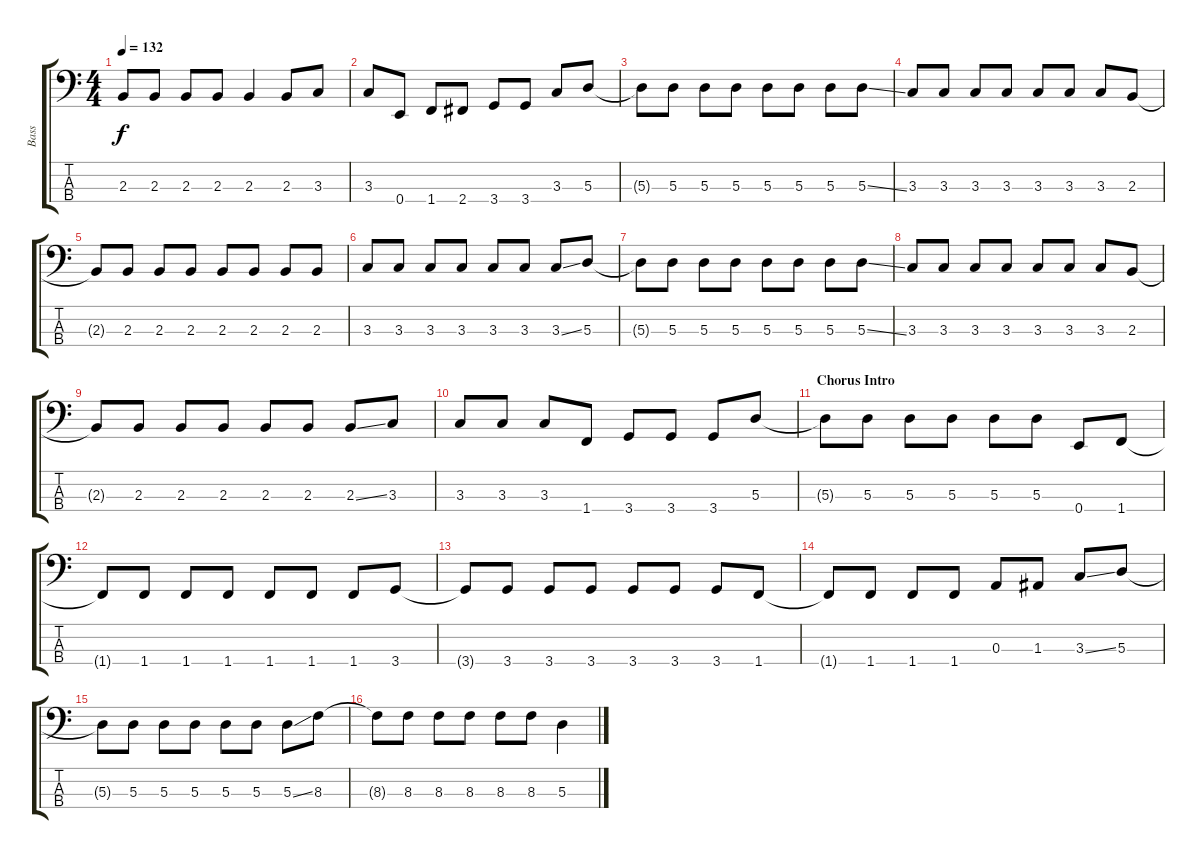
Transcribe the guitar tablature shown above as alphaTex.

\track ("Bass" "Bass") {instrument electricbassfinger}
\staff {score tabs}
\tuning (G2 D2 A1 E1) {hide}
\ts (4 4)
\tempo 132
\clef f4
\ks c
2.3{t}.8{dy f} 2.3.8 2.3.8 2.3.8 2.3.4 2.3.8 3.3.8 |
3.3.8 0.4.8 1.4.8 2.4.8 3.4.8 3.4.8 3.3.8 5.3.8 |
5.3{t}.8 5.3.8 5.3.8 5.3.8 5.3.8 5.3.8 5.3.8 5.3{ss}.8 |
3.3.8 3.3.8 3.3.8 3.3.8 3.3.8 3.3.8 3.3.8 2.3.8 |
2.3{t}.8 2.3.8 2.3.8 2.3.8 2.3.8 2.3.8 2.3.8 2.3.8 |
3.3.8 3.3.8 3.3.8 3.3.8 3.3.8 3.3.8 3.3{ss}.8 5.3.8 |
5.3{t}.8 5.3.8 5.3.8 5.3.8 5.3.8 5.3.8 5.3.8 5.3{ss}.8 |
3.3.8 3.3.8 3.3.8 3.3.8 3.3.8 3.3.8 3.3.8 2.3.8 |
2.3{t}.8 2.3.8 2.3.8 2.3.8 2.3.8 2.3.8 2.3{ss}.8 3.3.8 |
3.3.8 3.3.8 3.3.8 1.4.8 3.4.8 3.4.8 3.4.8 5.3.8 |
\section ("" "Chorus Intro")
5.3{t}.8 5.3.8 5.3.8 5.3.8 5.3.8 5.3.8 0.4.8 1.4.8 |
1.4{t}.8 1.4.8 1.4.8 1.4.8 1.4.8 1.4.8 1.4.8 3.4.8 |
3.4{t}.8 3.4.8 3.4.8 3.4.8 3.4.8 3.4.8 3.4.8 1.4.8 |
1.4{t}.8 1.4.8 1.4.8 1.4.8 0.3.8 1.3.8 3.3{ss}.8 5.3.8 |
5.3{t}.8 5.3.8 5.3.8 5.3.8 5.3.8 5.3.8 5.3{ss}.8 8.3.8 |
8.3{t}.8 8.3.8 8.3.8 8.3.8 8.3.8 8.3.8 5.3{ss}.4
